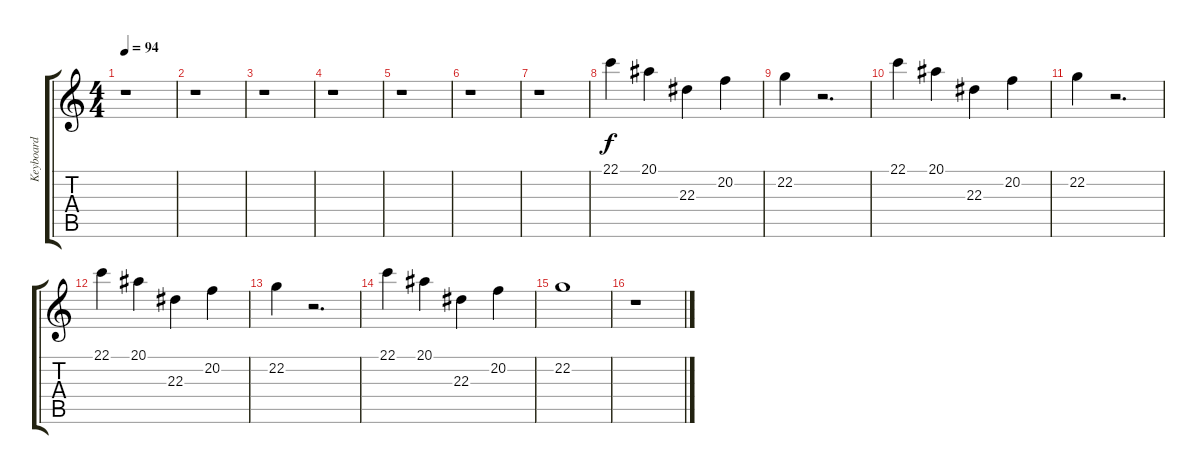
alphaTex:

\track ("Keyboard" "Keyboard") {instrument stringensemble1}
\staff {score tabs}
\tuning (D4 A3 F3 C3 G2 C2) {hide}
\ts (4 4)
\tempo 94
\clef g2
\ks c
r.1{dy f} |
r.1 |
r.1 |
r.1 |
r.1 |
r.1 |
r.1 |
22.1.4 20.1.4 22.3.4 20.2.4 |
22.2.4 r.2{d} |
22.1.4 20.1.4 22.3.4 20.2.4 |
22.2.4 r.2{d} |
22.1.4 20.1.4 22.3.4 20.2.4 |
22.2.4 r.2{d} |
22.1.4 20.1.4 22.3.4 20.2.4 |
22.2.1 |
r.1
